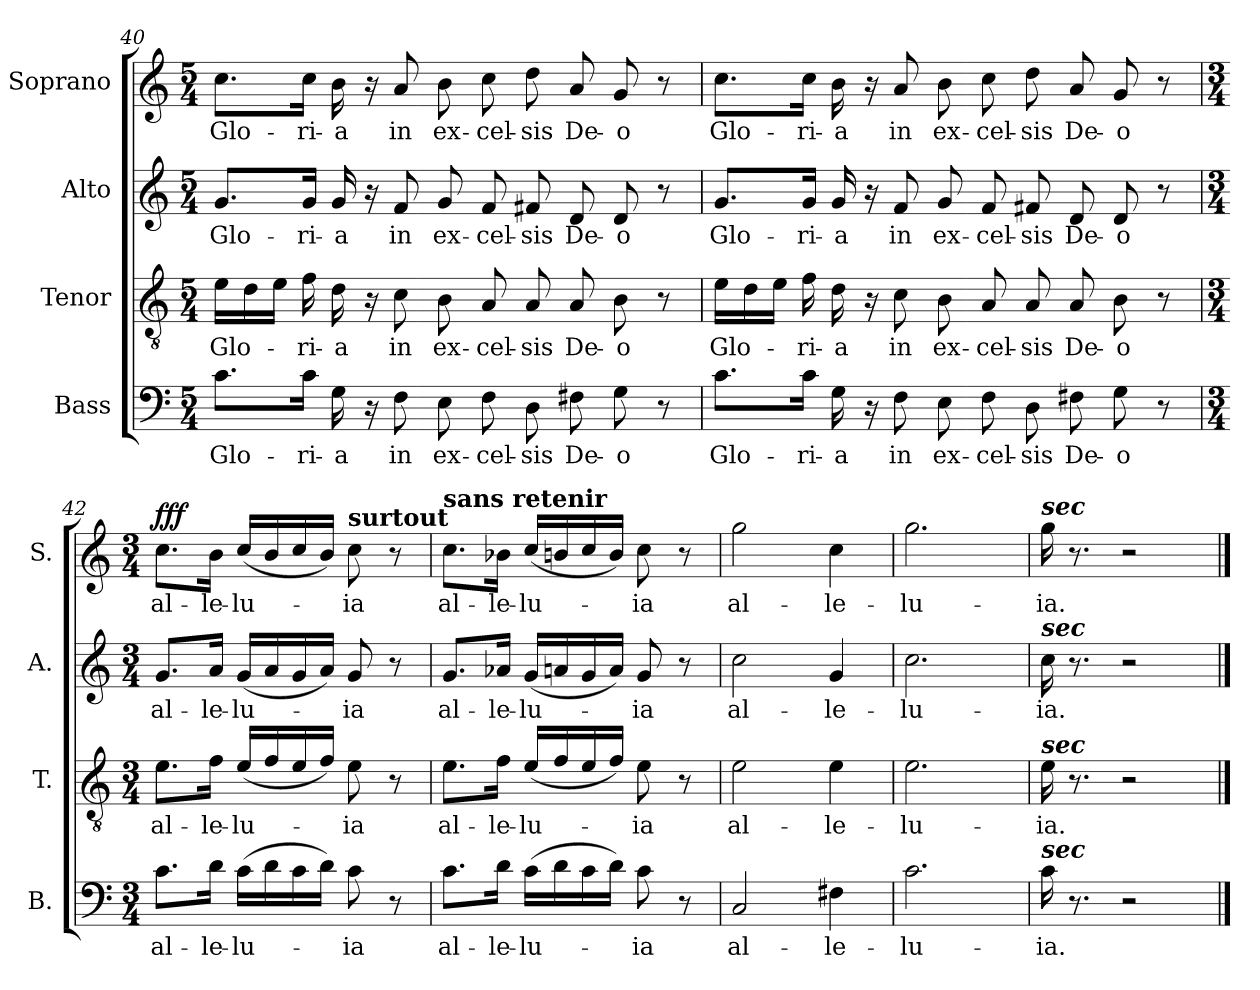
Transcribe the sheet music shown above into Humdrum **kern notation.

**kern	**text	**kern	**text	**kern	**text	**kern	**text	**dynam
*part4	*part4	*part3	*part3	*part2	*part2	*part1	*part1	*part1
*staff4	*staff4	*staff3	*staff3	*staff2	*staff2	*staff1	*staff1	*staff1
*I"Bass	*	*I"Tenor	*	*I"Alto	*	*I"Soprano	*	*
*I'B.	*	*I'T.	*	*I'A.	*	*I'S.	*	*
*clefF4	*	*clefGv2	*	*clefG2	*	*clefG2	*	*
*k[]	*	*k[]	*	*k[]	*	*k[]	*	*
*M5/4	*	*M5/4	*	*M5/4	*	*M5/4	*	*
=40	=40	=40	=40	=40	=40	=40	=40	=40
!	!LO:LY:b	!	!LO:LY:b	!	!LO:LY:b	!	!LO:LY:b	!
8.c\L	Glo-	16e\LL	Glo-	8.g/L	Glo-	8.cc\L	Glo-	.
.	.	16d\	.	.	.	.	.	.
.	.	16e\JJ	.	.	.	.	.	.
!	!LO:LY:b	!	!LO:LY:b	!	!LO:LY:b	!	!LO:LY:b	!
16c\Jk	-ri-	16f\	-ri-	16g/Jk	-ri-	16cc\Jk	-ri-	.
!	!LO:LY:b	!	!LO:LY:b	!	!LO:LY:b	!	!LO:LY:b	!
16G\	-a	16d\	-a	16g/	-a	16b\	-a	.
16r	.	16r	.	16r	.	16r	.	.
!	!LO:LY:b	!	!LO:LY:b	!	!LO:LY:b	!	!LO:LY:b	!
8F\	in	8c\	in	8f/	in	8a/	in	.
!	!LO:LY:b	!	!LO:LY:b	!	!LO:LY:b	!	!LO:LY:b	!
8E\	ex-	8B\	ex-	8g/	ex-	8b\	ex-	.
!	!LO:LY:b	!	!LO:LY:b	!	!LO:LY:b	!	!LO:LY:b	!
8F\	-cel-	8A/	-cel-	8f/	-cel-	8cc\	-cel-	.
!	!LO:LY:b	!	!LO:LY:b	!	!LO:LY:b	!	!LO:LY:b	!
8D\	-sis	8A/	-sis	8f#X/	-sis	8dd\	-sis	.
!	!LO:LY:b	!	!LO:LY:b	!	!LO:LY:b	!	!LO:LY:b	!
8F#X\	De-	8A/	De-	8d/	De-	8a/	De-	.
!	!LO:LY:b	!	!LO:LY:b	!	!LO:LY:b	!	!LO:LY:b	!
8G\	-o	8B\	-o	8d/	-o	8g/	-o	.
8r	.	8r	.	8r	.	8r	.	.
!!LO:LB:g=z
=41	=41	=41	=41	=41	=41	=41	=41	=41
!	!LO:LY:b	!	!LO:LY:b	!	!LO:LY:b	!	!LO:LY:b	!
8.c\L	Glo-	16e\LL	Glo-	8.g/L	Glo-	8.cc\L	Glo-	.
.	.	16d\	.	.	.	.	.	.
.	.	16e\JJ	.	.	.	.	.	.
!	!LO:LY:b	!	!LO:LY:b	!	!LO:LY:b	!	!LO:LY:b	!
16c\Jk	-ri-	16f\	-ri-	16g/Jk	-ri-	16cc\Jk	-ri-	.
!	!LO:LY:b	!	!LO:LY:b	!	!LO:LY:b	!	!LO:LY:b	!
16G\	-a	16d\	-a	16g/	-a	16b\	-a	.
16r	.	16r	.	16r	.	16r	.	.
!	!LO:LY:b	!	!LO:LY:b	!	!LO:LY:b	!	!LO:LY:b	!
8F\	in	8c\	in	8f/	in	8a/	in	.
!	!LO:LY:b	!	!LO:LY:b	!	!LO:LY:b	!	!LO:LY:b	!
8E\	ex-	8B\	ex-	8g/	ex-	8b\	ex-	.
!	!LO:LY:b	!	!LO:LY:b	!	!LO:LY:b	!	!LO:LY:b	!
8F\	-cel-	8A/	-cel-	8f/	-cel-	8cc\	-cel-	.
!	!LO:LY:b	!	!LO:LY:b	!	!LO:LY:b	!	!LO:LY:b	!
8D\	-sis	8A/	-sis	8f#X/	-sis	8dd\	-sis	.
!	!LO:LY:b	!	!LO:LY:b	!	!LO:LY:b	!	!LO:LY:b	!
8F#X\	De-	8A/	De-	8d/	De-	8a/	De-	.
!	!LO:LY:b	!	!LO:LY:b	!	!LO:LY:b	!	!LO:LY:b	!
8G\	-o	8B\	-o	8d/	-o	8g/	-o	.
8r	.	8r	.	8r	.	8r	.	.
=42	=42	=42	=42	=42	=42	=42	=42	=42
*M3/4	*	*M3/4	*	*M3/4	*	*M3/4	*	*
!	!LO:LY:b	!	!LO:LY:b	!	!LO:LY:b	!	!LO:LY:b	!LO:DY:a
8.c\L	al-	8.e\L	al-	8.g/L	al-	8.cc\L	al-	fff
!	!LO:LY:b	!	!LO:LY:b	!	!LO:LY:b	!	!LO:LY:b	!
16d\Jk	-le-	16f\Jk	-le-	16a/Jk	-le-	16b\Jk	-le-	.
!	!LO:LY:b	!	!LO:LY:b	!	!LO:LY:b	!	!LO:LY:b	!
(>16c\LL	-lu-	(>16e/LL	-lu-	(>16g/LL	-lu-	(>16cc/LL	-lu-	.
16d\	.	16f/	.	16a/	.	16b/	.	.
16c\	.	16e/	.	16g/	.	16cc/	.	.
16d\JJ)	.	16f/JJ)	.	16a/JJ)	.	16b/JJ)	.	.
!	!	!	!	!	!	!LO:TX:a:B:t=surtout	!	!
!	!LO:LY:b	!	!LO:LY:b	!	!LO:LY:b	!	!LO:LY:b	!
8c\	-ia	8e\	-ia	8g/	-ia	8cc\	-ia	.
8r	.	8r	.	8r	.	8r	.	.
!!LO:LB:g=z
=43	=43	=43	=43	=43	=43	=43	=43	=43
!	!	!	!	!	!	!LO:TX:a:B:t=sans retenir	!	!
!	!LO:LY:b	!	!LO:LY:b	!	!LO:LY:b	!	!LO:LY:b	!
8.c\L	al-	8.e\L	al-	8.g/L	al-	8.cc\L	al-	.
!	!LO:LY:b	!	!LO:LY:b	!	!LO:LY:b	!	!LO:LY:b	!
16d\Jk	-le-	16f\Jk	-le-	16a-X/Jk	-le-	16b-X\Jk	-le-	.
!	!LO:LY:b	!	!LO:LY:b	!	!LO:LY:b	!	!LO:LY:b	!
(>16c\LL	-lu-	(>16e/LL	-lu-	(>16g/LL	-lu-	(>16cc/LL	-lu-	.
16d\	.	16f/	.	16an/	.	16bn/	.	.
16c\	.	16e/	.	16g/	.	16cc/	.	.
16d\JJ)	.	16f/JJ)	.	16a/JJ)	.	16b/JJ)	.	.
!	!LO:LY:b	!	!LO:LY:b	!	!LO:LY:b	!	!LO:LY:b	!
8c\	-ia	8e\	-ia	8g/	-ia	8cc\	-ia	.
8r	.	8r	.	8r	.	8r	.	.
=44	=44	=44	=44	=44	=44	=44	=44	=44
!	!LO:LY:b	!	!LO:LY:b	!	!LO:LY:b	!	!LO:LY:b	!
2C/	al-	2e\	al-	2cc\	al-	2gg\	al-	.
!	!LO:LY:b	!	!LO:LY:b	!	!LO:LY:b	!	!LO:LY:b	!
4F#X\	-le-	4e\	-le-	4g/	-le-	4cc\	-le-	.
=45	=45	=45	=45	=45	=45	=45	=45	=45
!	!LO:LY:b	!	!LO:LY:b	!	!LO:LY:b	!	!LO:LY:b	!
2.c\	-lu-	2.e\	-lu-	2.cc\	-lu-	2.gg\	-lu-	.
=46	=46	=46	=46	=46	=46	=46	=46	=46
!	!	!	!	!	!	!LO:TX:a:Bi:t=sec	!	!
!	!	!	!	!LO:TX:a:Bi:t=sec	!	!	!	!
!	!	!LO:TX:a:Bi:t=sec	!	!	!	!	!	!
!LO:TX:a:Bi:t=sec	!	!	!	!	!	!	!	!
!	!LO:LY:b	!	!LO:LY:b	!	!LO:LY:b	!	!LO:LY:b	!
16c\	-ia.	16e\	-ia.	16cc\	-ia.	16gg\	-ia.	.
8.r	.	8.r	.	8.r	.	8.r	.	.
2r	.	2r	.	2r	.	2r	.	.
==	==	==	==	==	==	==	==	==
*-	*-	*-	*-	*-	*-	*-	*-	*-
